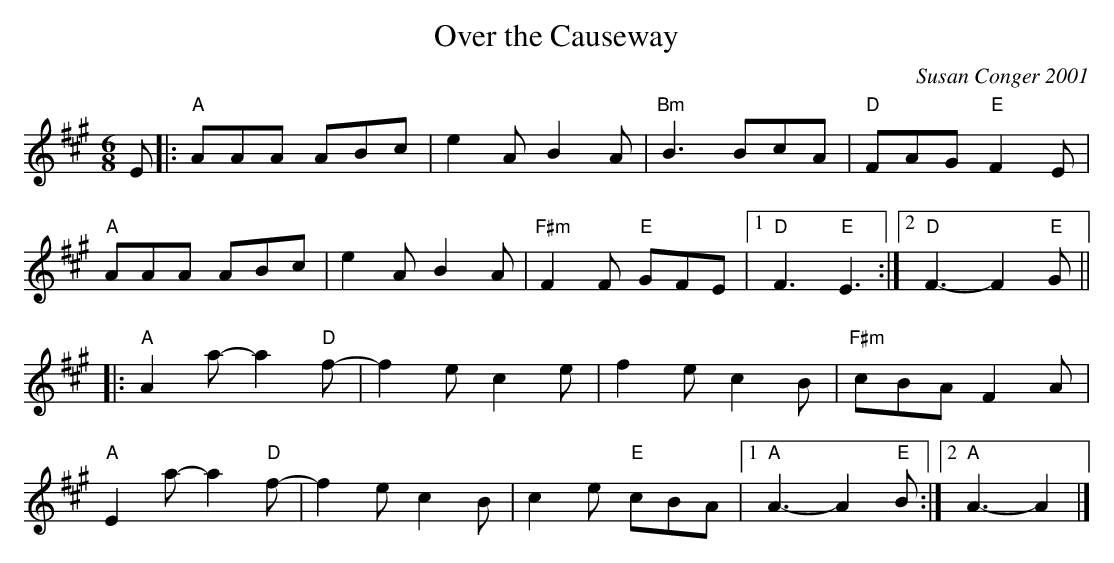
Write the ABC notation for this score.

X:1
T: Over the Causeway
C: Susan Conger 2001
M: 6/8
L: 1/8
K: A
E |: "A"AAA ABc | e2A B2A | "Bm"B3 BcA | "D"FAG "E"F2E |
  "A"AAA ABc | e2A B2A | "F#m"F2F "E"GFE |1 "D"F3 "E"E3 :|2 "D"F3- F2"E"G ||
|: "A"A2a- a2"D"f- | f2e c2e | f2e c2B | "F#m"cBA F2A |
  "A"E2a- a2"D"f- | f2e c2B | c2e "E"cBA |1 "A"A3- A2 "E"B :|2 "A"A3- A2 |]
